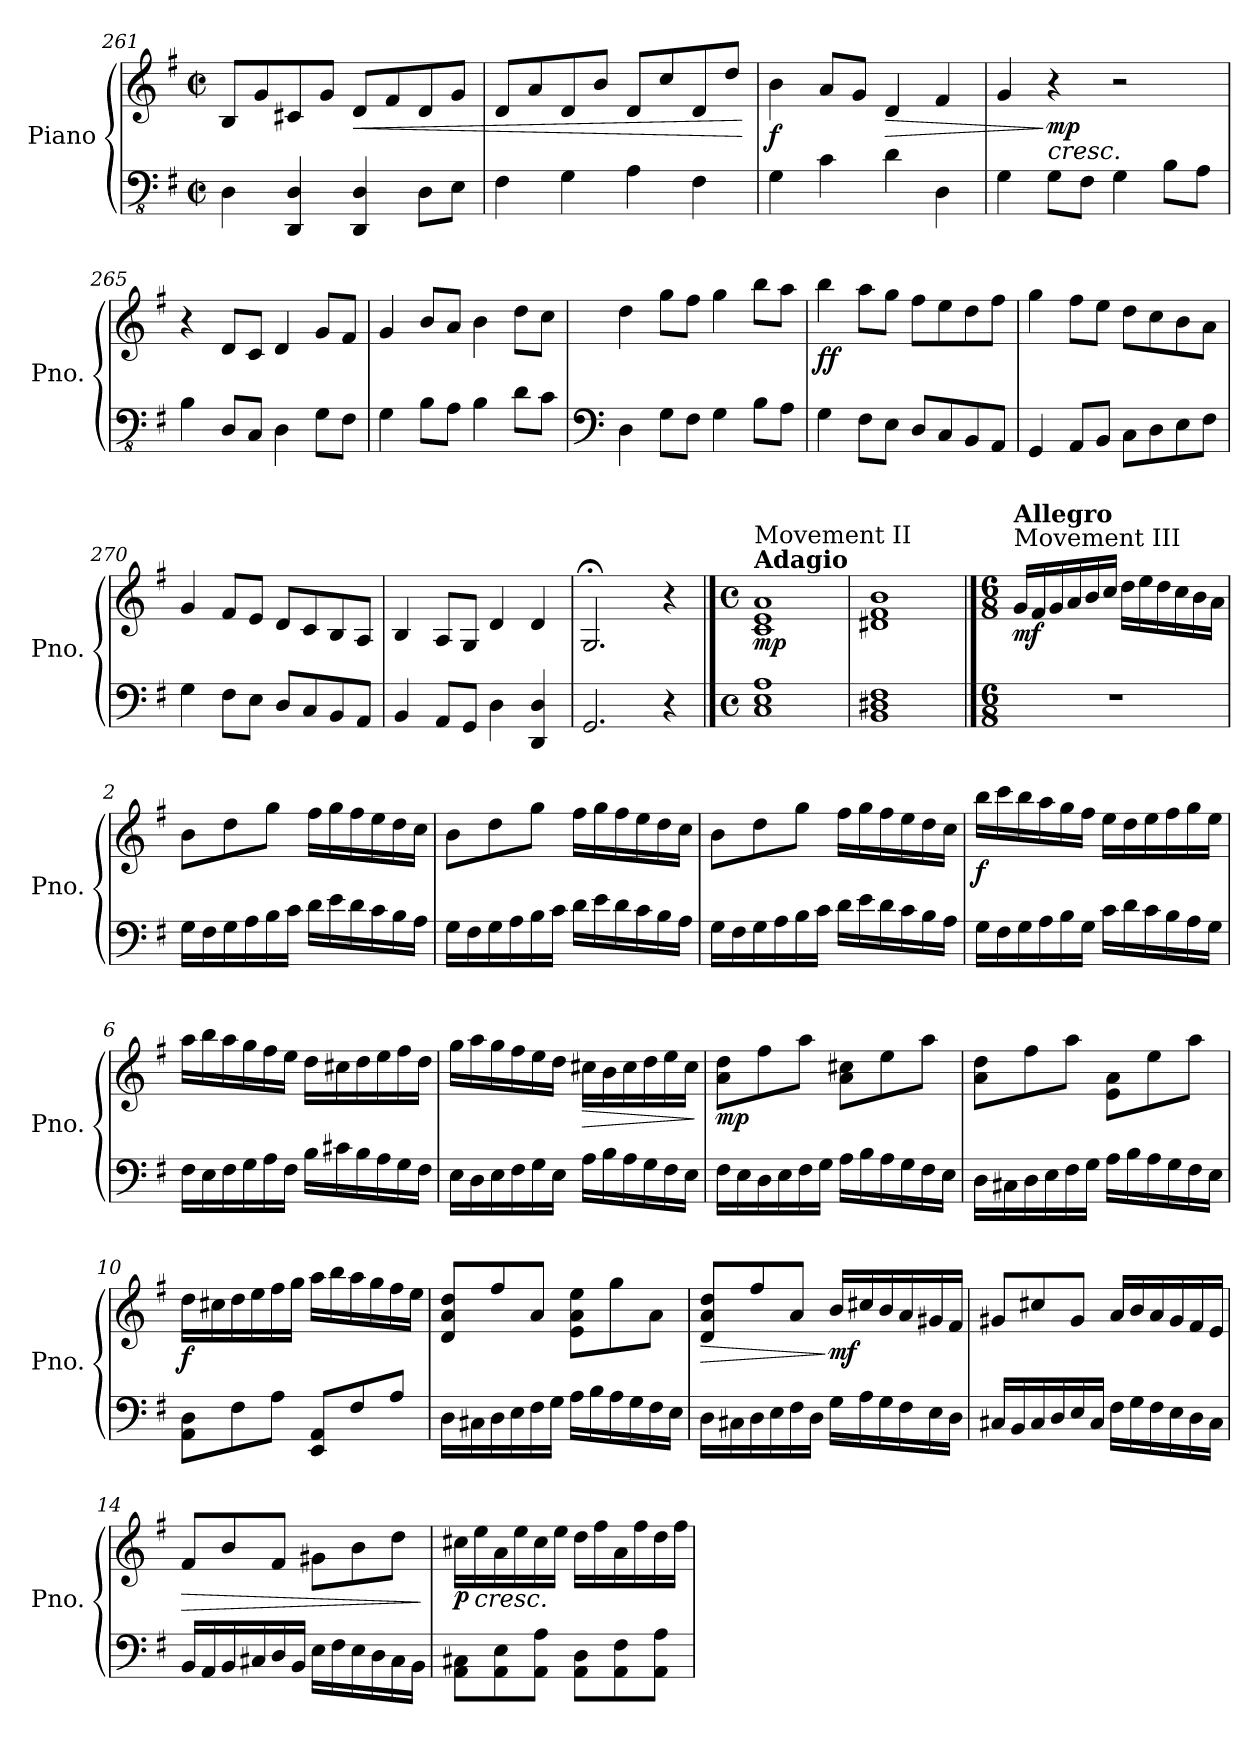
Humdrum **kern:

**kern	**kern	**dynam
*part1	*part1	*part1
*staff2	*staff1	*staff1/2
*I"Piano	*	*
*I'Pno.	*	*
*clefFv4	*clefG2	*
*k[f#]	*k[f#]	*
*M2/2	*M2/2	*
*met(c|)	*met(c|)	*
=261	=261	=261
4DD\	8B/L	.
.	8g/	.
4DDD/ 4DD/	8c#X/	.
.	8g/J	.
!	!	!LO:HP:b
4DDD/ 4DD/	8d/L	<
.	8f#/	.
8DD\L	8d/	.
8EE\J	8g/J	.
=262	=262	=262
4FF#\	8d/L	.
.	8a/	.
4GG\	8d/	.
.	8b/J	.
4AA\	8d/L	.
.	8cc/	.
4FF#\	8d/	.
.	8dd/J	.
.	.	[
!!LO:LB:g=z
=263	=263	=263
!	!	!LO:DY:b
4GG\	4b\	f
4C\	8a/L	.
.	8g/J	.
!	!	!LO:HP:b
4D\	4d/	>
4DD\	4f#/	.
=264	=264	=264
4GG\	4g/	.
!	!LO:TX:b:i:t=cresc.	!
!	!	!LO:DY:n=1:b
8GG\L	4r	] mp
8FF#\J	.	.
4GG\	2r	.
8BB\L	.	.
8AA\J	.	.
=265	=265	=265
4BB\	4r	.
8DD/L	8d/L	.
8CC/J	8c/J	.
4DD\	4d/	.
8GG\L	8g/L	.
8FF#\J	8f#/J	.
=266	=266	=266
4GG\	4g/	.
8BB\L	8b/L	.
8AA\J	8a/J	.
4BB\	4b\	.
8D\L	8dd\L	.
8C\J	8cc\J	.
=267	=267	=267
*clefF4	*	*
4D\	4dd\	.
8G\L	8gg\L	.
8F#\J	8ff#\J	.
4G\	4gg\	.
8B\L	8bb\L	.
8A\J	8aa\J	.
!!LO:LB:g=z
=268	=268	=268
!	!	!LO:DY:b
4G\	4bb\	ff
8F#\L	8aa\L	.
8E\J	8gg\J	.
8D/L	8ff#\L	.
8C/	8ee\	.
8BB/	8dd\	.
8AA/J	8ff#\J	.
=269	=269	=269
4GG/	4gg\	.
8AA/L	8ff#\L	.
8BB/J	8ee\J	.
8C\L	8dd\L	.
8D\	8cc\	.
8E\	8b\	.
8F#\J	8a\J	.
=270	=270	=270
4G\	4g/	.
8F#\L	8f#/L	.
8E\J	8e/J	.
8D/L	8d/L	.
8C/	8c/	.
8BB/	8B/	.
8AA/J	8A/J	.
=271	=271	=271
4BB/	4B/	.
8AA/L	8A/L	.
8GG/J	8G/J	.
4D\	4d/	.
4DD/ 4D/	4d/	.
=272	=272	=272
2.GG/	2.G;</	.
4r	4r	.
!!LO:PB:g=z
==1	==1	==1
*M4/4	*M4/4	*
*met(c)	*met(c)	*
!	!LO:TX:a:B:t=Adagio	!
!	!LO:TX:a:t=Movement II	!
!	!	!LO:DY:b
1C 1E 1A	1c 1e 1a	mp
=2	=2	=2
1BB 1D#X 1F#	1d#X 1f# 1b	.
!!LO:LB:g=z
==1	==1	==1
*M6/8	*M6/8	*
!	!LO:TX:a:t=Movement III	!
!	!LO:TX:a:B:t=Allegro	!
!	!	!LO:DY:b
2.r	16g/LL	mf
.	16f#/	.
.	16g/	.
.	16a/	.
.	16b/	.
.	16cc/JJ	.
.	16dd\LL	.
.	16ee\	.
.	16dd\	.
.	16cc\	.
.	16b\	.
.	16a\JJ	.
=2	=2	=2
16G\LL	8b\L	.
16F#\	.	.
16G\	8dd\	.
16A\	.	.
16B\	8gg\J	.
16c\JJ	.	.
16d\LL	16ff#\LL	.
16e\	16gg\	.
16d\	16ff#\	.
16c\	16ee\	.
16B\	16dd\	.
16A\JJ	16cc\JJ	.
=3	=3	=3
16G\LL	8b\L	.
16F#\	.	.
16G\	8dd\	.
16A\	.	.
16B\	8gg\J	.
16c\JJ	.	.
16d\LL	16ff#\LL	.
16e\	16gg\	.
16d\	16ff#\	.
16c\	16ee\	.
16B\	16dd\	.
16A\JJ	16cc\JJ	.
=4	=4	=4
16G\LL	8b\L	.
16F#\	.	.
16G\	8dd\	.
16A\	.	.
16B\	8gg\J	.
16c\JJ	.	.
16d\LL	16ff#\LL	.
16e\	16gg\	.
16d\	16ff#\	.
16c\	16ee\	.
16B\	16dd\	.
16A\JJ	16cc\JJ	.
!!LO:LB:g=z
=5	=5	=5
!	!	!LO:DY:b
16G\LL	16bb\LL	f
16F#\	16ccc\	.
16G\	16bb\	.
16A\	16aa\	.
16B\	16gg\	.
16G\JJ	16ff#\JJ	.
16c\LL	16ee\LL	.
16d\	16dd\	.
16c\	16ee\	.
16B\	16ff#\	.
16A\	16gg\	.
16G\JJ	16ee\JJ	.
=6	=6	=6
16F#\LL	16aa\LL	.
16E\	16bb\	.
16F#\	16aa\	.
16G\	16gg\	.
16A\	16ff#\	.
16F#\JJ	16ee\JJ	.
16B\LL	16dd\LL	.
16c#X\	16cc#X\	.
16B\	16dd\	.
16A\	16ee\	.
16G\	16ff#\	.
16F#\JJ	16dd\JJ	.
=7	=7	=7
16E\LL	16gg\LL	.
16D\	16aa\	.
16E\	16gg\	.
16F#\	16ff#\	.
16G\	16ee\	.
16E\JJ	16dd\JJ	.
!	!	!LO:HP:b
16A\LL	16cc#X\LL	>
16B\	16b\	.
16A\	16cc#\	.
16G\	16dd\	.
16F#\	16ee\	.
16E\JJ	16cc#\JJ	.
.	.	]
=8	=8	=8
!	!	!LO:DY:b
16F#\LL	8a\ 8dd\L	mp
16E\	.	.
16D\	8ff#\	.
16E\	.	.
16F#\	8aa\J	.
16G\JJ	.	.
16A\LL	8a\ 8cc#X\L	.
16B\	.	.
16A\	8ee\	.
16G\	.	.
16F#\	8aa\J	.
16E\JJ	.	.
!!LO:LB:g=z
=9	=9	=9
16D\LL	8a\ 8dd\L	.
16C#X\	.	.
16D\	8ff#\	.
16E\	.	.
16F#\	8aa\J	.
16G\JJ	.	.
16A\LL	8e\ 8a\L	.
16B\	.	.
16A\	8ee\	.
16G\	.	.
16F#\	8aa\J	.
16E\JJ	.	.
=10	=10	=10
!	!	!LO:DY:b
8AA\ 8D\L	16dd\LL	f
.	16cc#X\	.
8F#\	16dd\	.
.	16ee\	.
8A\J	16ff#\	.
.	16gg\JJ	.
8EE/ 8AA/L	16aa\LL	.
.	16bb\	.
8F#/	16aa\	.
.	16gg\	.
8A/J	16ff#\	.
.	16ee\JJ	.
=11	=11	=11
16D\LL	8d/ 8a/ 8dd/L	.
16C#X\	.	.
16D\	8ff#/	.
16E\	.	.
16F#\	8a/J	.
16G\JJ	.	.
16A\LL	8e\ 8a\ 8ee\L	.
16B\	.	.
16A\	8gg\	.
16G\	.	.
16F#\	8a\J	.
16E\JJ	.	.
=12	=12	=12
!	!	!LO:HP:b
16D\LL	8d/ 8a/ 8dd/L	>
16C#X\	.	.
16D\	8ff#/	.
16E\	.	.
16F#\	8a/J	.
16D\JJ	.	.
!	!	!LO:DY:n=1:b
16G\LL	16b/LL	] mf
16A\	16cc#X/	.
16G\	16b/	.
16F#\	16a/	.
16E\	16g#X/	.
16D\JJ	16f#/JJ	.
!!LO:LB:g=z
=13	=13	=13
16C#X/LL	8g#X/L	.
16BB/	.	.
16C#/	8cc#X/	.
16D/	.	.
16E/	8g#/J	.
16C#/JJ	.	.
16F#\LL	16a/LL	.
16G\	16b/	.
16F#\	16a/	.
16E\	16g#/	.
16D\	16f#/	.
16C#\JJ	16e/JJ	.
=14	=14	=14
!	!	!LO:HP:b
16BB/LL	8f#/L	>
16AA/	.	.
16BB/	8b/	.
16C#X/	.	.
16D/	8f#/J	.
16BB/JJ	.	.
16E\LL	8g#X\L	.
16F#\	.	.
16E\	8b\	.
16D\	.	.
16C#\	8dd\J	.
16BB\JJ	.	.
.	.	]
=15	=15	=15
!	!	!LO:DY:b
8AA\ 8C#X\L	16cc#X\LL	p
!	!LO:TX:b:i:t=cresc.	!
.	16ee\	.
8AA\ 8E\	16a\	.
.	16ee\	.
8AA\ 8A\J	16cc#\	.
.	16ee\JJ	.
8AA\ 8D\L	16dd\LL	.
.	16ff#\	.
8AA\ 8F#\	16a\	.
.	16ff#\	.
8AA\ 8A\J	16dd\	.
.	16ff#\JJ	.
=	=	=
*-	*-	*-
